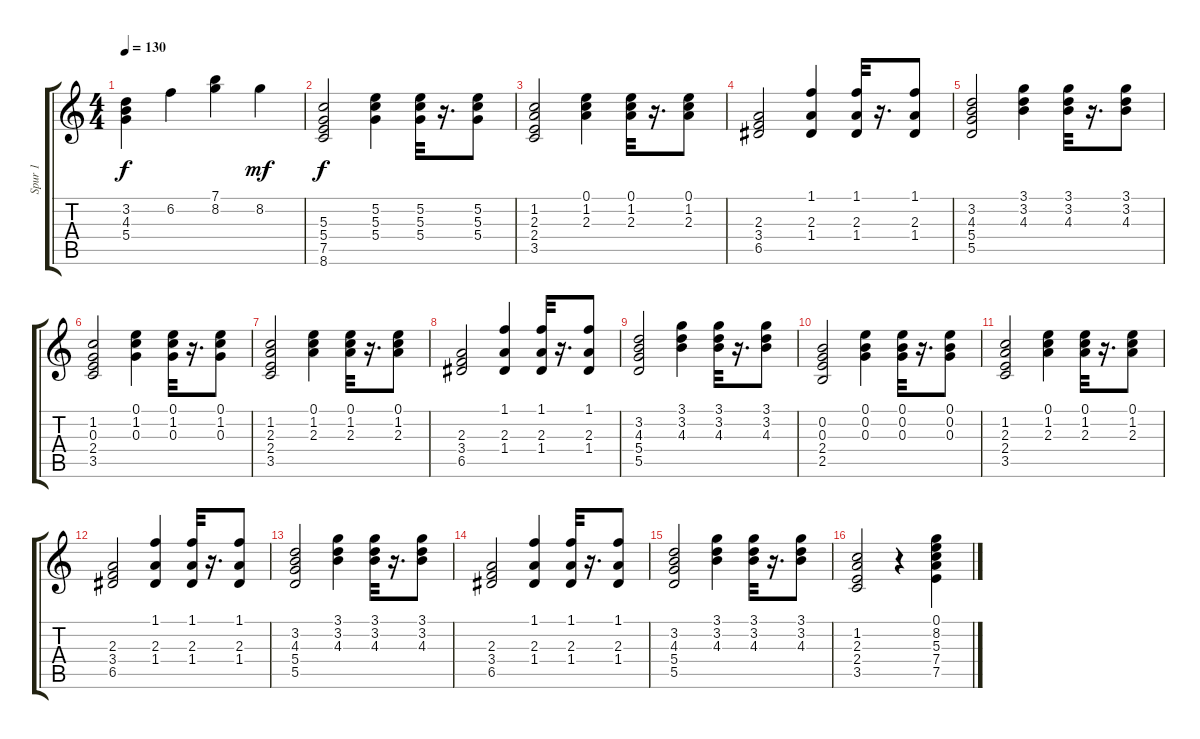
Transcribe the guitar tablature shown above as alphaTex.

\track ("Spur 1" "Spur 1") {instrument acousticguitarnylon}
\staff {score tabs}
\tuning (E4 B3 G3 D3 A2 E2) {hide}
\ts (4 4)
\tempo 130
\clef g2
\ks c
(3.2 4.3 5.4).4{dy f} 6.2.4 (7.1 8.2).4 8.2.4{dy mf} |
(5.3 5.4 7.5 8.6).2{dy f} (5.2 5.3 5.4).4 (5.2 5.3 5.4).32 r.16{d} (5.2 5.3 5.4).8 |
(1.2 2.3 2.4 3.5).2 (0.1 1.2 2.3).4 (0.1 1.2 2.3).32 r.16{d} (0.1 1.2 2.3).8 |
(2.3 3.4 6.5).2 (1.1 2.3 1.4).4 (1.1 2.3 1.4).32 r.16{d} (1.1 2.3 1.4).8 |
(3.2 4.3 5.4 5.5).2 (3.1 3.2 4.3).4 (3.1 3.2 4.3).32 r.16{d} (3.1 3.2 4.3).8 |
(1.2 0.3 2.4 3.5).2 (0.1 1.2 0.3).4 (0.1 1.2 0.3).32 r.16{d} (0.1 1.2 0.3).8 |
(1.2 2.3 2.4 3.5).2 (0.1 1.2 2.3).4 (0.1 1.2 2.3).32 r.16{d} (0.1 1.2 2.3).8 |
(2.3 3.4 6.5).2 (1.1 2.3 1.4).4 (1.1 2.3 1.4).32 r.16{d} (1.1 2.3 1.4).8 |
(3.2 4.3 5.4 5.5).2 (3.1 3.2 4.3).4 (3.1 3.2 4.3).32 r.16{d} (3.1 3.2 4.3).8 |
(0.2 0.3 2.4 2.5).2 (0.1 0.2 0.3).4 (0.1 0.2 0.3).32 r.16{d} (0.1 0.2 0.3).8 |
(1.2 2.3 2.4 3.5).2 (0.1 1.2 2.3).4 (0.1 1.2 2.3).32 r.16{d} (0.1 1.2 2.3).8 |
(2.3 3.4 6.5).2 (1.1 2.3 1.4).4 (1.1 2.3 1.4).32 r.16{d} (1.1 2.3 1.4).8 |
(3.2 4.3 5.4 5.5).2 (3.1 3.2 4.3).4 (3.1 3.2 4.3).32 r.16{d} (3.1 3.2 4.3).8 |
(2.3 3.4 6.5).2 (1.1 2.3 1.4).4 (1.1 2.3 1.4).32 r.16{d} (1.1 2.3 1.4).8 |
(3.2 4.3 5.4 5.5).2 (3.1 3.2 4.3).4 (3.1 3.2 4.3).32 r.16{d} (3.1 3.2 4.3).8 |
(1.2 2.3 2.4 3.5).2 r.4 (0.1 8.2 5.3 7.4 7.5).4
